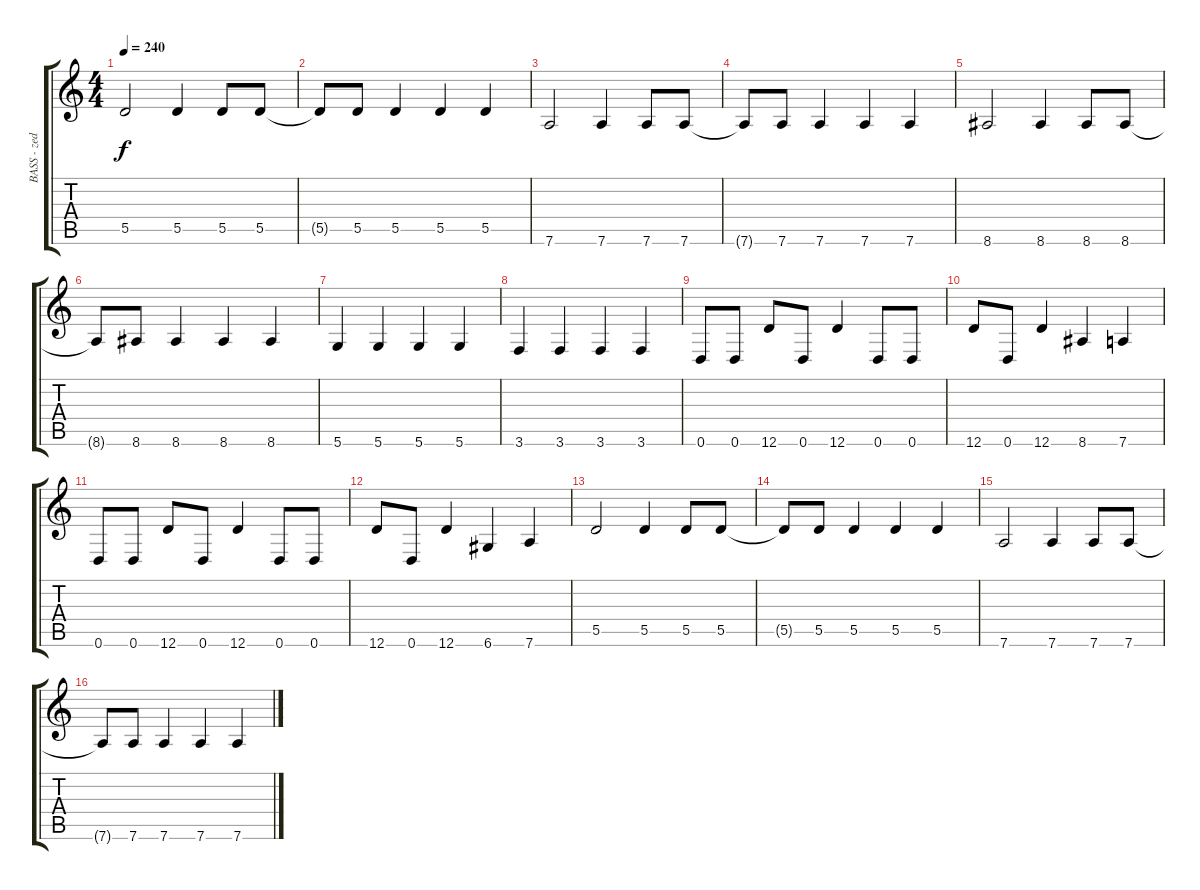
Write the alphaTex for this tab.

\track ("BASS - zed" "BASS - zed") {instrument electricbasspick}
\staff {score tabs}
\tuning (E4 B3 G3 D3 A2 D2) {hide}
\ts (4 4)
\tempo 240
\clef g2
\ks c
5.5.2{dy f} 5.5.4 5.5.8 5.5.8 |
5.5{t}.8 5.5.8 5.5.4 5.5.4 5.5.4 |
7.6.2 7.6.4 7.6.8 7.6.8 |
7.6{t}.8 7.6.8 7.6.4 7.6.4 7.6.4 |
8.6.2 8.6.4 8.6.8 8.6.8 |
8.6{t}.8 8.6.8 8.6.4 8.6.4 8.6.4 |
5.6.4 5.6.4 5.6.4 5.6.4 |
3.6.4 3.6.4 3.6.4 3.6.4 |
0.6.8 0.6.8 12.6.8 0.6.8 12.6.4 0.6.8 0.6.8 |
12.6.8 0.6.8 12.6.4 8.6.4 7.6.4 |
0.6.8 0.6.8 12.6.8 0.6.8 12.6.4 0.6.8 0.6.8 |
12.6.8 0.6.8 12.6.4 6.6.4 7.6.4 |
5.5.2 5.5.4 5.5.8 5.5.8 |
5.5{t}.8 5.5.8 5.5.4 5.5.4 5.5.4 |
7.6.2 7.6.4 7.6.8 7.6.8 |
7.6{t}.8 7.6.8 7.6.4 7.6.4 7.6.4
